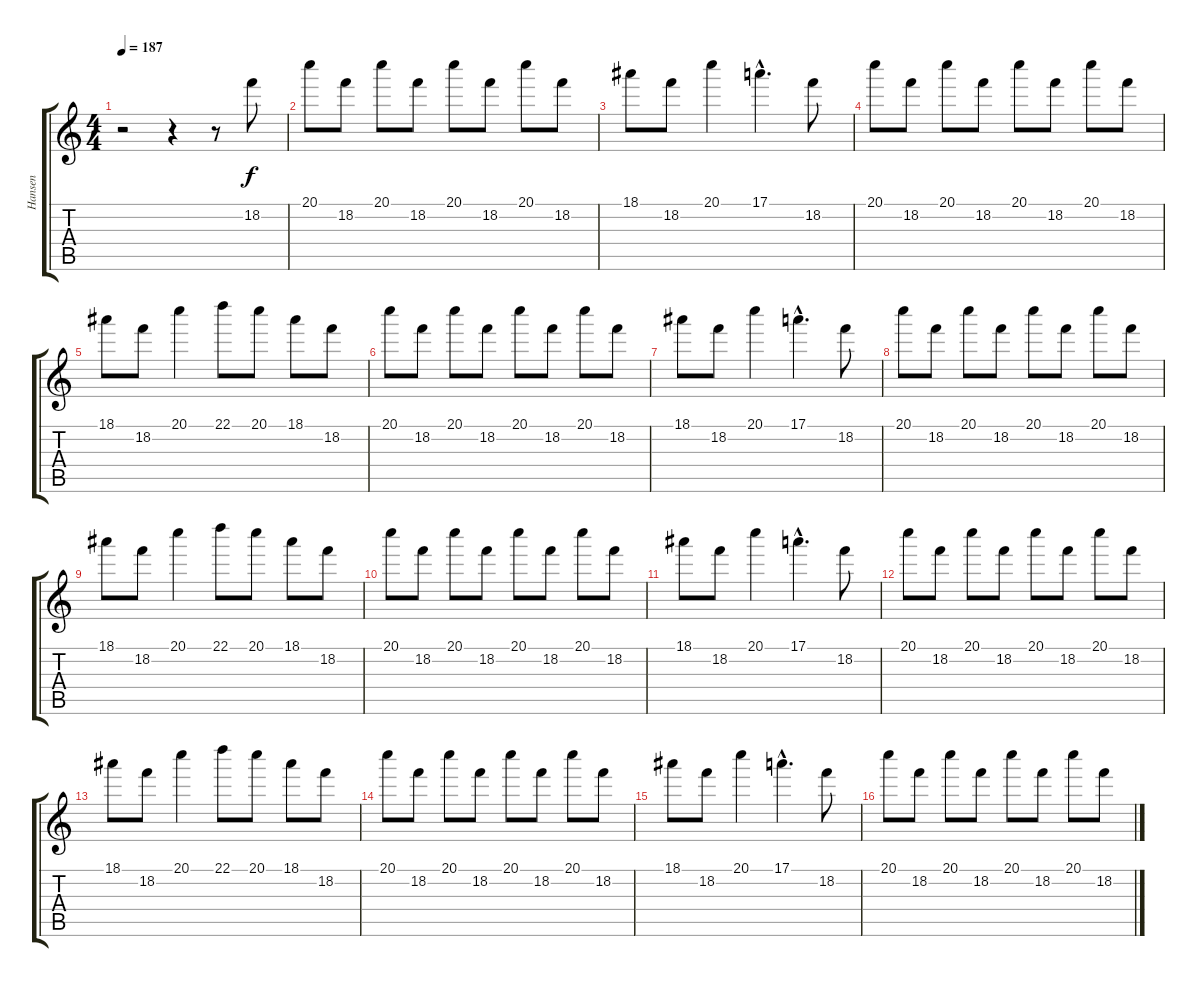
\track ("Hansen" "Hansen") {instrument distortionguitar}
\staff {score tabs}
\tuning (E4 B3 G3 D3 A2 E2) {hide}
\ts (4 4)
\tempo 187
\clef g2
\ks c
r.2{dy f instrument distortionguitar} r.4 r.8 18.2.8 |
20.1.8 18.2.8 20.1.8 18.2.8 20.1.8 18.2.8 20.1.8 18.2.8 |
18.1.8 18.2.8 20.1.4 17.1{hac}.4{d} 18.2.8 |
20.1.8 18.2.8 20.1.8 18.2.8 20.1.8 18.2.8 20.1.8 18.2.8 |
18.1.8 18.2.8 20.1.4 22.1.8 20.1.8 18.1.8 18.2.8 |
20.1.8 18.2.8 20.1.8 18.2.8 20.1.8 18.2.8 20.1.8 18.2.8 |
18.1.8 18.2.8 20.1.4 17.1{hac}.4{d} 18.2.8 |
20.1.8 18.2.8 20.1.8 18.2.8 20.1.8 18.2.8 20.1.8 18.2.8 |
18.1.8 18.2.8 20.1.4 22.1.8 20.1.8 18.1.8 18.2.8 |
20.1.8 18.2.8 20.1.8 18.2.8 20.1.8 18.2.8 20.1.8 18.2.8 |
18.1.8 18.2.8 20.1.4 17.1{hac}.4{d} 18.2.8 |
20.1.8 18.2.8 20.1.8 18.2.8 20.1.8 18.2.8 20.1.8 18.2.8 |
18.1.8 18.2.8 20.1.4 22.1.8 20.1.8 18.1.8 18.2.8 |
20.1.8 18.2.8 20.1.8 18.2.8 20.1.8 18.2.8 20.1.8 18.2.8 |
18.1.8 18.2.8 20.1.4 17.1{hac}.4{d} 18.2.8 |
20.1.8 18.2.8 20.1.8 18.2.8 20.1.8 18.2.8 20.1.8 18.2.8
